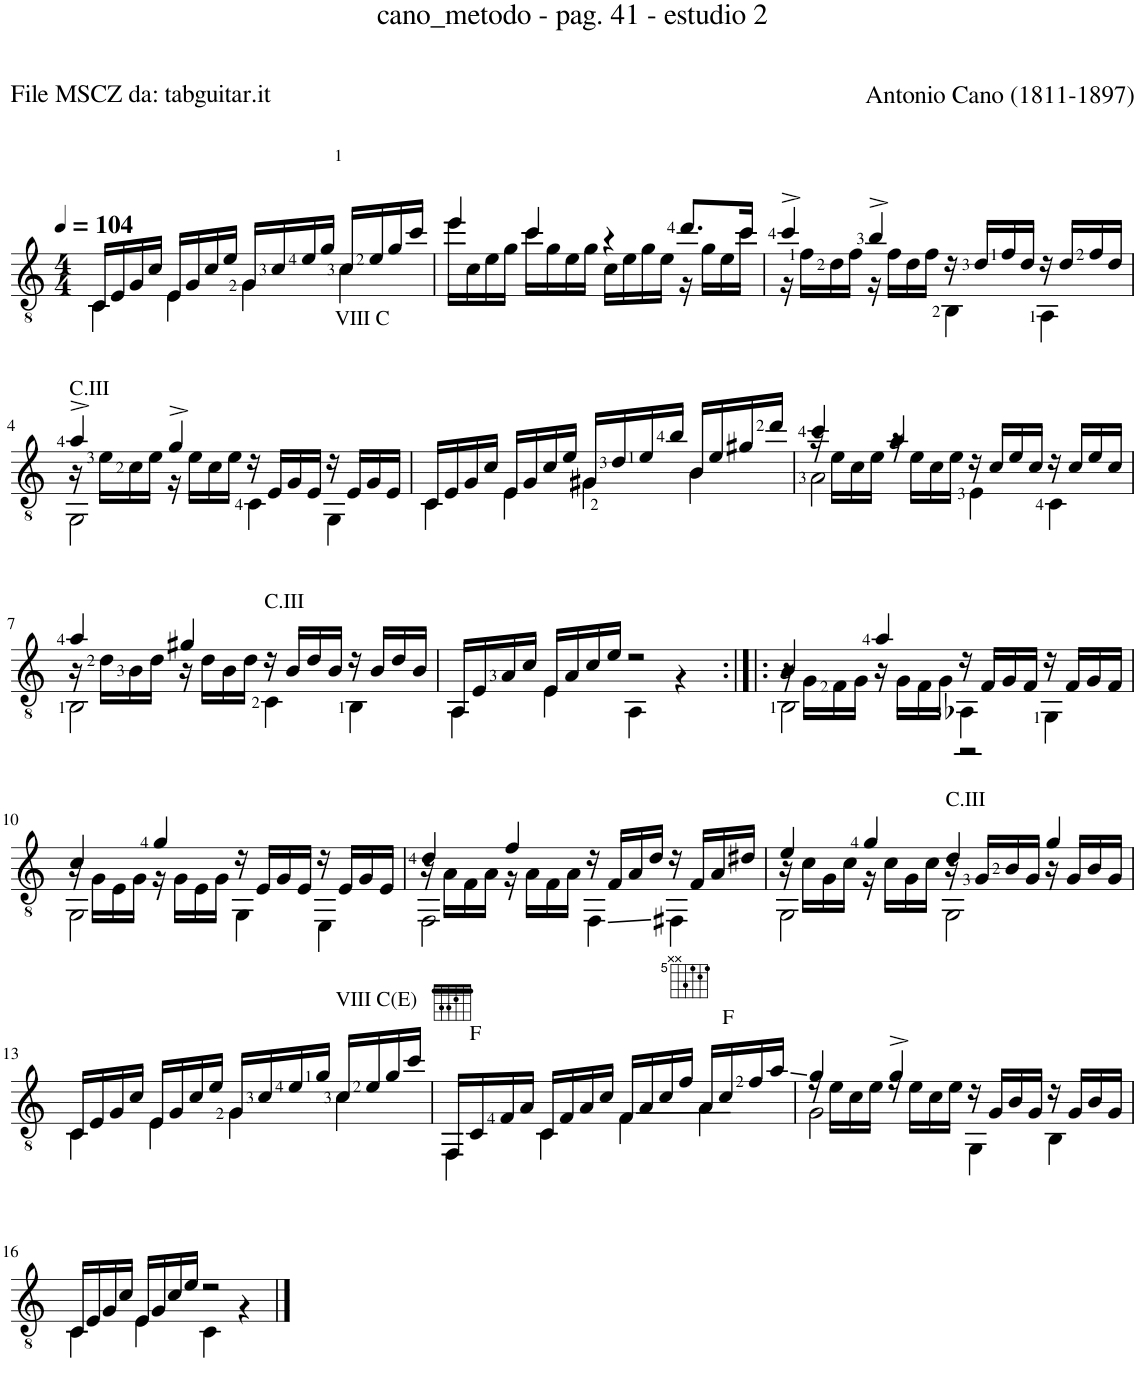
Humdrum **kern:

**kern
*part1
*staff1
*I"Guitar
*I'Guit.
*clefGv2
*k[]
*M4/4
*MM104
=1
*^
16C/LL	4C\
16E/	.
16G/	.
16c/JJ	.
16E/LL	4E\
16G/	.
16c/	.
16e/JJ	.
16G/LL	4G\
16c/	.
16e/	.
16g/JJ	.
!LO:TX:b:t=VIII C	!
16c/LL	4c\
16e/	.
16g/	.
16cc/JJ	.
=2	=2
4ee/	16ee\LL
.	16c\
.	16e\
.	16g\JJ
4cc/	16cc\LL
.	16g\
.	16e\
.	16g\JJ
4r	16c\LL
.	16e\
.	16g\
.	16e\JJ
8.dd/L	16r
.	16g\LL
.	16e\
16cc/Jk	16cc\JJ
=3	=3
4cc^/	16r
.	16f\LL
.	16d\
.	16f\JJ
4b^/	16r
.	16f\LL
.	16d\
.	16f\JJ
16r	4BB\
16d/LL	.
16f/	.
16d/JJ	.
16r	4AA\
16d/LL	.
16f/	.
16d/JJ	.
!!LO:LB:g=z	!!
=4	=4
*	*^
!LO:TX:a:t=C.III	!	!
4a^/	16r	2GG\
.	16e\LL	.
.	16c\	.
.	16e\JJ	.
4g^/	16r	.
.	16e\LL	.
.	16c\	.
.	16e\JJ	.
16r	4C\	2ryy
16E/LL	.	.
16G/	.	.
16E/JJ	.	.
16r	4GG\	.
16E/LL	.	.
16G/	.	.
16E/JJ	.	.
*	*v	*v
=5	=5
16C/LL	4C\
16E/	.
16G/	.
16c/JJ	.
16E/LL	4E\
16G/	.
16c/	.
16e/JJ	.
16G#X/LL	4G#\
16d/	.
16e/	.
16b/JJ	.
16B/LL	4B\
16e/	.
16g#X/	.
16dd/JJ	.
=6	=6
*	*^
4cc/	16r	2A\
.	16e\LL	.
.	16c\	.
.	16e\JJ	.
4a/	16r	.
.	16e\LL	.
.	16c\	.
.	16e\JJ	.
16r	4E\	2ryy
16c/LL	.	.
16e/	.	.
16c/JJ	.	.
16r	4C\	.
16c/LL	.	.
16e/	.	.
16c/JJ	.	.
!!LO:LB:g=z	!!	!!
=7	=7	=7
4a/	16r	2BB\
.	16d\LL	.
.	16B\	.
.	16d\JJ	.
4g#X/	16r	.
.	16d\LL	.
.	16B\	.
.	16d\JJ	.
!LO:TX:a:t=C.III	!	!
16r	4C\	2ryy
16B/LL	.	.
16d/	.	.
16B/JJ	.	.
16r	4BB\	.
16B/LL	.	.
16d/	.	.
16B/JJ	.	.
*	*v	*v
=8	=8
16AA/LL	4AA\
16E/	.
16A/	.
16c/JJ	.
16E/LL	4E\
16A/	.
16c/	.
16e/JJ	.
2r	4AA\
.	4r
=9:|!|:	=9:|!|:
*	*^
4B/	16r	2BB\
.	16G\LL	.
.	16F\	.
.	16G\JJ	.
4a/	16r	.
.	16G\LL	.
.	16F\	.
.	16G\JJ	.
16r	4AA-X\	2r
16F/LL	.	.
16G/	.	.
16F/JJ	.	.
16r	4GG\	.
16F/LL	.	.
16G/	.	.
16F/JJ	.	.
!!LO:LB:g=z	!!	!!
=10	=10	=10
4c/	16r	2GG\
.	16G\LL	.
.	16E\	.
.	16G\JJ	.
4g/	16r	.
.	16G\LL	.
.	16E\	.
.	16G\JJ	.
16r	4GG\	2ryy
16E/LL	.	.
16G/	.	.
16E/JJ	.	.
16r	4EE\	.
16E/LL	.	.
16G/	.	.
16E/JJ	.	.
=11	=11	=11
4d/	16r	2FF\
.	16A\LL	.
.	16F\	.
.	16A\JJ	.
4f/	16r	.
.	16A\LL	.
.	16F\	.
.	16A\JJ	.
16r	4FF\	2ryy
16F/LL	.	.
16A/	.	.
16d/JJ	.	.
16r	4FF#X\	.
16F/LL	.	.
16A/	.	.
16d#X/JJ	.	.
=12	=12	=12
*	*	*^
4e/	16r	2ryy	2GG\
.	16c\LL	.	.
.	16G\	.	.
.	16c\JJ	.	.
4g/	16r	.	.
.	16c\LL	.	.
.	16G\	.	.
.	16c\JJ	.	.
!LO:TX:a:t=C.III	!	!	!
4d/	2ryy	16r	2GG\
.	.	16G/LL	.
.	.	16B/	.
.	.	16G/JJ	.
4g/	.	16r	.
.	.	16G/LL	.
.	.	16B/	.
.	.	16G/JJ	.
*	*v	*v	*v
!!LO:LB:g=z
=13	=13
16C/LL	4C\
16E/	.
16G/	.
16c/JJ	.
16E/LL	4E\
16G/	.
16c/	.
16e/JJ	.
16G/LL	4G\
16c/	.
16e/	.
16g/JJ	.
!LO:TX:a:t=VIII C(E)	!
16c/LL	4c\
16e/	.
16g/	.
16cc/JJ	.
=14	=14
16FF/LL	4FF\
!LO:TX:a:t=F	!
16C/	.
16F/	.
16A/JJ	.
16C/LL	4C\
16F/	.
16A/	.
16c/JJ	.
16F/LL	4F\
16A/	.
16c/	.
16f/JJ	.
16A/LL	4A\
!LO:TX:a:t=F	!
16c/	.
16f/	.
16a/JJ	.
=15	=15
*	*^
4g/	16r	2G\
.	16e\LL	.
.	16c\	.
.	16e\JJ	.
4g^/	16r	.
.	16e\LL	.
.	16c\	.
.	16e\JJ	.
16r	4GG\	2ryy
16G/LL	.	.
16B/	.	.
16G/JJ	.	.
16r	4BB\	.
16G/LL	.	.
16B/	.	.
16G/JJ	.	.
*	*v	*v
!!LO:LB:g=z
=16	=16
16C/LL	4C\
16E/	.
16G/	.
16c/JJ	.
16E/LL	4E\
16G/	.
16c/	.
16e/JJ	.
2r	4C\
.	4r
*v	*v
==
*-
